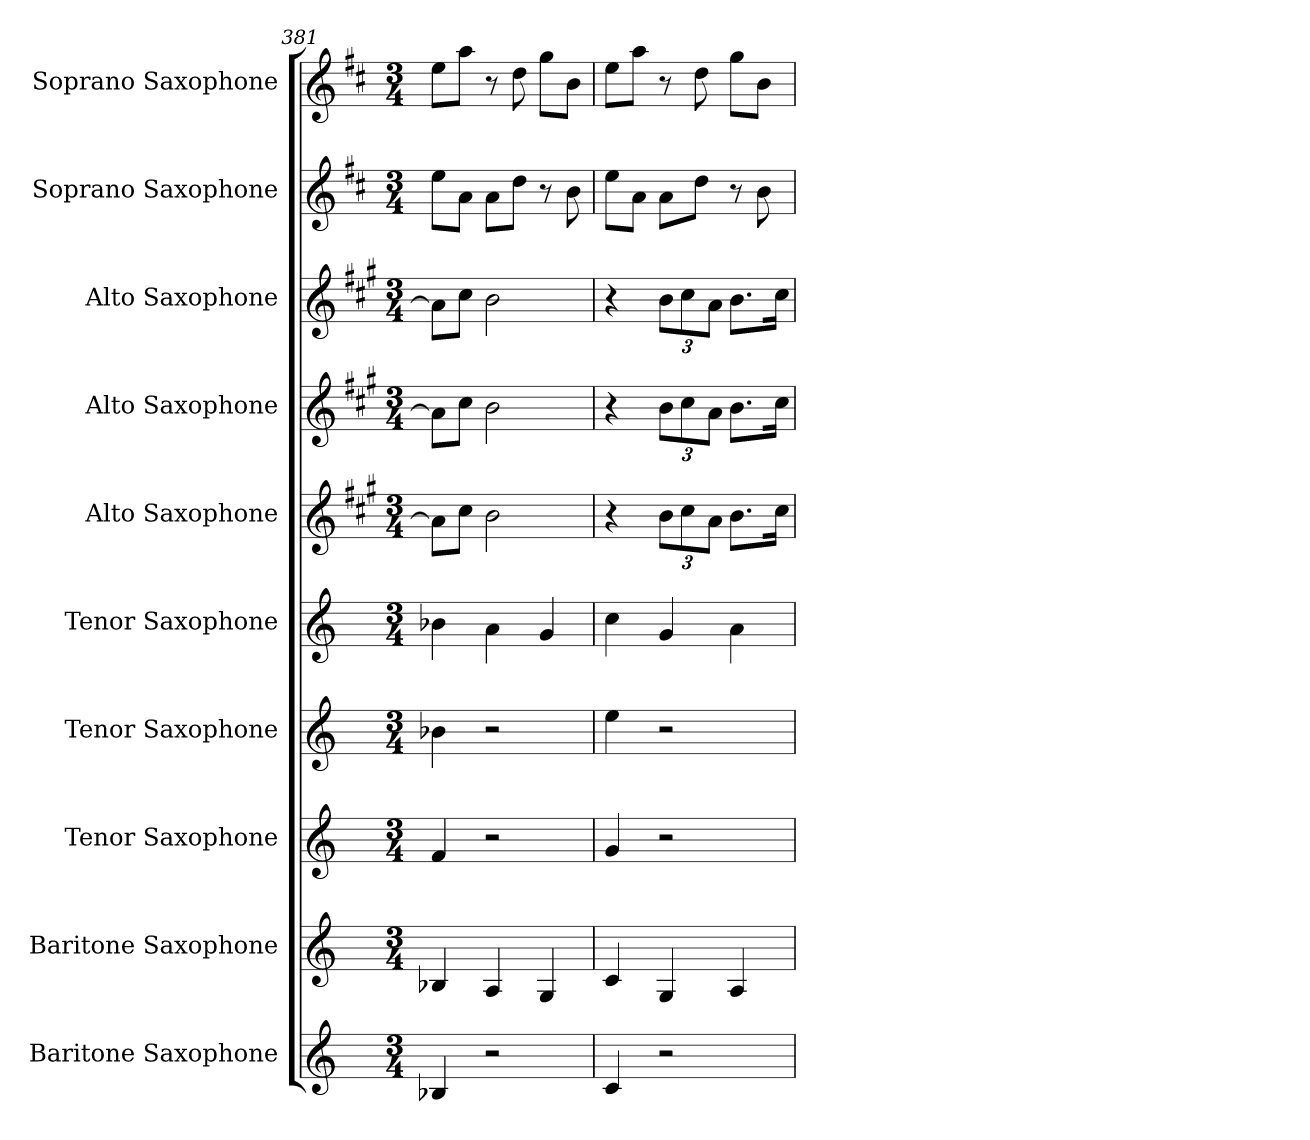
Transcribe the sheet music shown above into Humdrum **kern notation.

**kern	**kern	**kern	**kern	**kern	**kern	**kern	**kern	**kern	**kern
*part10	*part9	*part8	*part7	*part6	*part5	*part4	*part3	*part2	*part1
*staff10	*staff9	*staff8	*staff7	*staff6	*staff5	*staff4	*staff3	*staff2	*staff1
*I"Baritone Saxophone	*I"Baritone Saxophone	*I"Tenor Saxophone	*I"Tenor Saxophone	*I"Tenor Saxophone	*I"Alto Saxophone	*I"Alto Saxophone	*I"Alto Saxophone	*I"Soprano Saxophone	*I"Soprano Saxophone
*I'Bar. Sax.	*I'Bar. Sax.	*I'T. Sax.	*I'T. Sax.	*I'T. Sax.	*I'A. Sax.	*I'A. Sax.	*I'A. Sax.	*I'S. Sax.	*I'S. Sax.
*clefG2	*clefG2	*clefG2	*clefG2	*clefG2	*clefG2	*clefG2	*clefG2	*clefG2	*clefG2
*ITrd12c21	*ITrd12c21	*ITrd8c14	*ITrd8c14	*ITrd8c14	*ITrd5c9	*ITrd5c9	*ITrd5c9	*ITrd1c2	*ITrd1c2
*k[]	*k[]	*k[]	*k[]	*k[]	*k[]	*k[]	*k[]	*k[]	*k[]
*M3/4	*M3/4	*M3/4	*M3/4	*M3/4	*M3/4	*M3/4	*M3/4	*M3/4	*M3/4
=381	=381	=381	=381	=381	=381	=381	=381	=381	=381
4BB-X/	4BB-X/	4F/	4B-X\	4B-X\	8c\L]	8c\L]	8c\L]	8dd\L	8dd\L
.	.	.	.	.	8e\J	8e\J	8e\J	8g\J	8gg\J
2r	4AA/	2r	2r	4A\	2d\	2d\	2d\	8g\L	8r
.	.	.	.	.	.	.	.	8cc\J	8cc\
.	4GG/	.	.	4G/	.	.	.	8r	8ff\L
.	.	.	.	.	.	.	.	8a\	8a\J
=382	=382	=382	=382	=382	=382	=382	=382	=382	=382
4C/	4C/	4G/	4e\	4c\	4r	4r	4r	8dd\L	8dd\L
.	.	.	.	.	.	.	.	8g\J	8gg\J
*	*	*	*	*	*Xbrackettup	*Xbrackettup	*Xbrackettup	*	*
2r	4GG/	2r	2r	4G/	12d\L	12d\L	12d\L	8g\L	8r
.	.	.	.	.	12e\	12e\	12e\	.	.
.	.	.	.	.	.	.	.	8cc\J	8cc\
.	.	.	.	.	12c\J	12c\J	12c\J	.	.
.	4AA/	.	.	4A\	8.d\L	8.d\L	8.d\L	8r	8ff\L
.	.	.	.	.	.	.	.	8a\	8a\J
.	.	.	.	.	16e\Jk	16e\Jk	16e\Jk	.	.
=	=	=	=	=	=	=	=	=	=
*-	*-	*-	*-	*-	*-	*-	*-	*-	*-
